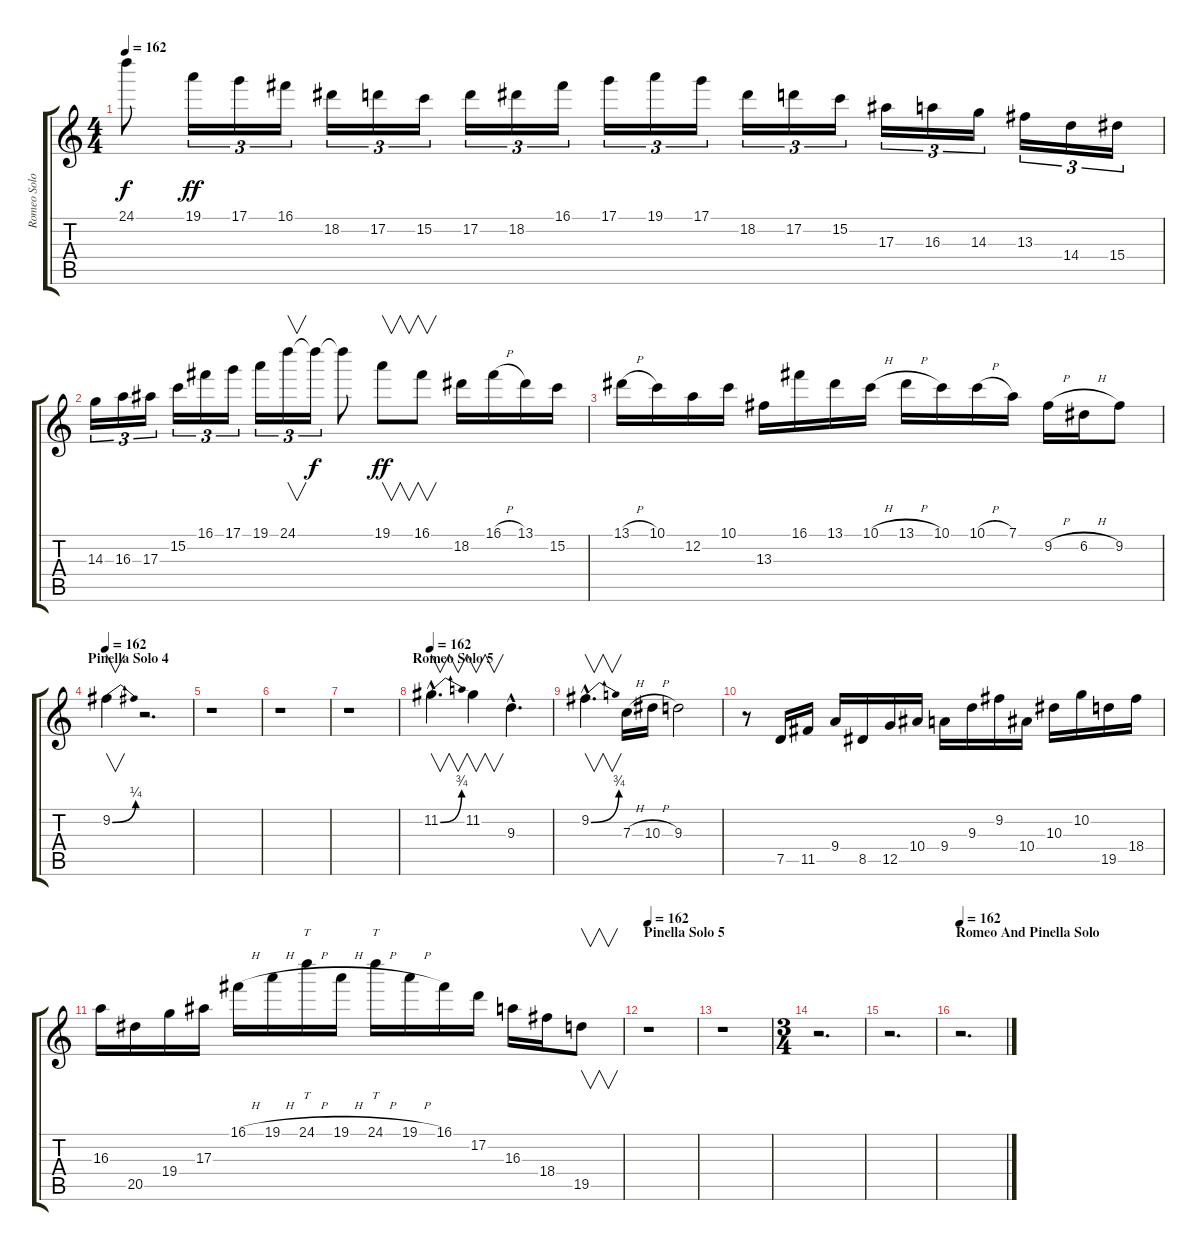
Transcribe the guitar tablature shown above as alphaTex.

\track ("Romeo Solo" "Romeo Solo") {instrument distortionguitar}
\staff {score tabs}
\tuning (D4 A3 F3 C3 G2 D2) {hide}
\ts (4 4)
\tempo 162
\clef g2
\ks c
24.1{t}.8{dy f} 19.1.16{tu (3 2) dy ff} 17.1.16{tu (3 2)} 16.1.16{tu (3 2)} 18.2.16{tu (3 2)} 17.2.16{tu (3 2)} 15.2.16{tu (3 2)} 17.2.16{tu (3 2)} 18.2.16{tu (3 2)} 16.1.16{tu (3 2)} 17.1.16{tu (3 2)} 19.1.16{tu (3 2)} 17.1.16{tu (3 2)} 18.2.16{tu (3 2)} 17.2.16{tu (3 2)} 15.2.16{tu (3 2)} 17.3.16{tu (3 2)} 16.3.16{tu (3 2)} 14.3.16{tu (3 2)} 13.3.16{tu (3 2)} 14.4.16{tu (3 2)} 15.4.16{tu (3 2)} |
14.3.16{tu (3 2)} 16.3.16{tu (3 2)} 17.3.16{tu (3 2)} 15.2.16{tu (3 2)} 16.1.16{tu (3 2)} 17.1.16{tu (3 2)} 19.1.16{tu (3 2)} 24.1.16{v tu (3 2)} 24.1{t}.16{tu (3 2) dy f} 24.1{t}.8 19.1.8{v dy ff} 16.1.8{v} 18.2.16 16.1{h}.16 13.1.16 15.2.16 |
13.1{h}.16 10.1.16 12.2.16 10.1.16 13.3.16 16.1.16 13.1.16 10.1{h}.16 13.1{h}.16 10.1.16 10.1{h}.16 7.1.16 9.2{h}.16 6.2{h}.16 9.2.8 |
\section ("" "Pinella Solo 4")
\tempo 162
9.2{be (bend 0 0 60 1)}.4{v} r.2{d} |
r.1 |
r.1 |
r.1 |
\section ("" "Romeo Solo 5")
\tempo 162
11.2{be (bend 0 0 60 3) hac}.4{v d volume 16 balance 8} 11.2.4{v} 9.3{hac}.4{d} |
9.2{be (bend 0 0 60 3) hac}.4{v d} 7.3{h}.16 10.3{h}.16 9.3.2 |
r.8 7.5.16 11.5.16 9.4.16 8.5.16 12.5.16 10.4.16 9.4.16 9.3.16 9.2.16 10.4.16 10.3.16 10.2.16 19.5.16 18.4.16 |
16.3.16 20.5.16 19.4.16 17.3.16 16.1{h}.16 19.1{h}.16 24.1{h}.16{tt} 19.1{h}.16 24.1{h}.16{tt} 19.1{h}.16 16.1.16 17.2.16 16.3.16 18.4.16 19.5.8{v} |
\section ("" "Pinella Solo 5")
\tempo 162
r.1 |
r.1 |
\ts (3 4)
r.2{d} |
r.2{d} |
\section ("" "Romeo And Pinella Solo")
\tempo 162
r.2{d volume 16 balance 8}
